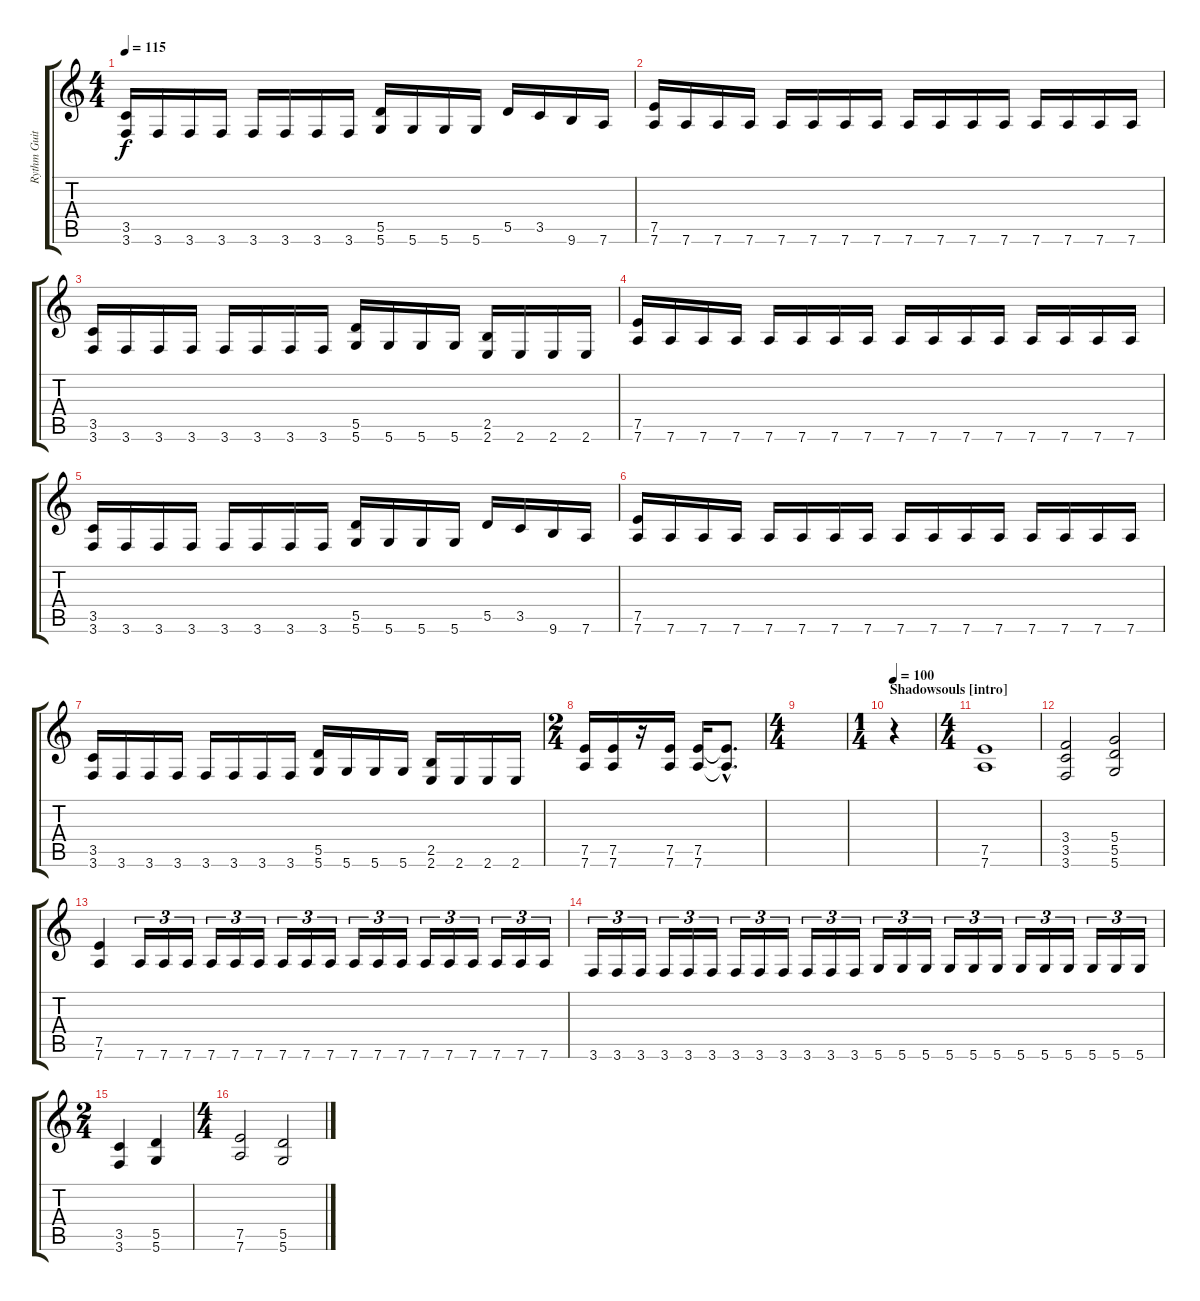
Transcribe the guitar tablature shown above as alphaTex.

\track ("Rythm Guitar" "Rythm Guit") {instrument distortionguitar}
\staff {score tabs}
\tuning (E4 B3 G3 D3 A2 D2) {hide}
\ts (4 4)
\tempo 115
\clef g2
\ks c
(3.5 3.6).16{dy f} 3.6.16 3.6.16 3.6.16 3.6.16 3.6.16 3.6.16 3.6.16 (5.5 5.6).16 5.6.16 5.6.16 5.6.16 5.5.16 3.5.16 9.6.16 7.6.16 |
(7.5 7.6).16 7.6.16 7.6.16 7.6.16 7.6.16 7.6.16 7.6.16 7.6.16 7.6.16 7.6.16 7.6.16 7.6.16 7.6.16 7.6.16 7.6.16 7.6.16 |
(3.5 3.6).16 3.6.16 3.6.16 3.6.16 3.6.16 3.6.16 3.6.16 3.6.16 (5.5 5.6).16 5.6.16 5.6.16 5.6.16 (2.5 2.6).16 2.6.16 2.6.16 2.6.16 |
(7.5 7.6).16 7.6.16 7.6.16 7.6.16 7.6.16 7.6.16 7.6.16 7.6.16 7.6.16 7.6.16 7.6.16 7.6.16 7.6.16 7.6.16 7.6.16 7.6.16 |
(3.5 3.6).16 3.6.16 3.6.16 3.6.16 3.6.16 3.6.16 3.6.16 3.6.16 (5.5 5.6).16 5.6.16 5.6.16 5.6.16 5.5.16 3.5.16 9.6.16 7.6.16 |
(7.5 7.6).16 7.6.16 7.6.16 7.6.16 7.6.16 7.6.16 7.6.16 7.6.16 7.6.16 7.6.16 7.6.16 7.6.16 7.6.16 7.6.16 7.6.16 7.6.16 |
(3.5 3.6).16 3.6.16 3.6.16 3.6.16 3.6.16 3.6.16 3.6.16 3.6.16 (5.5 5.6).16 5.6.16 5.6.16 5.6.16 (2.5 2.6).16 2.6.16 2.6.16 2.6.16 |
\ts (2 4)
(7.5 7.6).16 (7.5 7.6).16 r.16 (7.5 7.6).16 (7.5 7.6).16 (7.5{hac t} 7.6{hac t}).8{d} |
\ts (4 4)
|
\ts (1 4)
\section ("" "Shadowsouls [intro]")
\tempo 115
\tempo 100
r.4 |
\ts (4 4)
(7.5 7.6).1 |
(3.4 3.5 3.6).2 (5.4 5.5 5.6).2 |
(7.5 7.6).4 7.6.16{tu (3 2)} 7.6.16{tu (3 2)} 7.6.16{tu (3 2)} 7.6.16{tu (3 2)} 7.6.16{tu (3 2)} 7.6.16{tu (3 2)} 7.6.16{tu (3 2)} 7.6.16{tu (3 2)} 7.6.16{tu (3 2)} 7.6.16{tu (3 2)} 7.6.16{tu (3 2)} 7.6.16{tu (3 2)} 7.6.16{tu (3 2)} 7.6.16{tu (3 2)} 7.6.16{tu (3 2)} 7.6.16{tu (3 2)} 7.6.16{tu (3 2)} 7.6.16{tu (3 2)} |
3.6.16{tu (3 2)} 3.6.16{tu (3 2)} 3.6.16{tu (3 2)} 3.6.16{tu (3 2)} 3.6.16{tu (3 2)} 3.6.16{tu (3 2)} 3.6.16{tu (3 2)} 3.6.16{tu (3 2)} 3.6.16{tu (3 2)} 3.6.16{tu (3 2)} 3.6.16{tu (3 2)} 3.6.16{tu (3 2)} 5.6.16{tu (3 2)} 5.6.16{tu (3 2)} 5.6.16{tu (3 2)} 5.6.16{tu (3 2)} 5.6.16{tu (3 2)} 5.6.16{tu (3 2)} 5.6.16{tu (3 2)} 5.6.16{tu (3 2)} 5.6.16{tu (3 2)} 5.6.16{tu (3 2)} 5.6.16{tu (3 2)} 5.6.16{tu (3 2)} |
\ts (2 4)
(3.5 3.6).4 (5.5 5.6).4 |
\ts (4 4)
(7.5 7.6).2 (5.5 5.6).2
